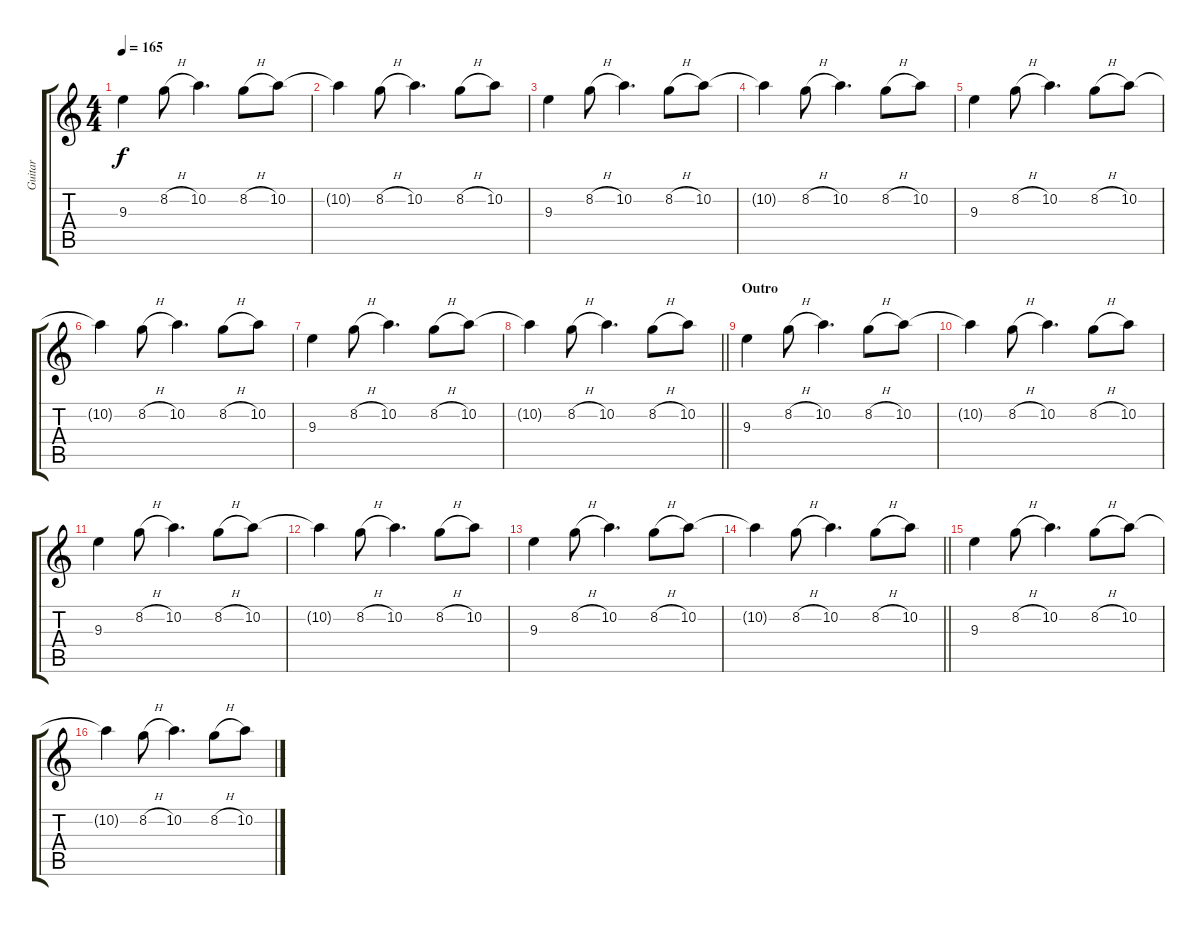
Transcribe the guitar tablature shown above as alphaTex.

\track ("Guitar" "Guitar") {instrument acousticguitarsteel}
\staff {score tabs}
\tuning (E4 B3 G3 D3 A2 E2) {hide}
\ts (4 4)
\tempo 165
\clef g2
\ks c
9.3.4{dy f} 8.2{h}.8 10.2.4{d} 8.2{h}.8 10.2.8 |
10.2{t}.4 8.2{h}.8 10.2.4{d} 8.2{h}.8 10.2.8 |
9.3.4 8.2{h}.8 10.2.4{d} 8.2{h}.8 10.2.8 |
10.2{t}.4 8.2{h}.8 10.2.4{d} 8.2{h}.8 10.2.8 |
9.3.4 8.2{h}.8 10.2.4{d} 8.2{h}.8 10.2.8 |
10.2{t}.4 8.2{h}.8 10.2.4{d} 8.2{h}.8 10.2.8 |
9.3.4 8.2{h}.8 10.2.4{d} 8.2{h}.8 10.2.8 |
\barLineRight lightlight
10.2{t}.4 8.2{h}.8 10.2.4{d} 8.2{h}.8 10.2.8 |
\section ("" "Outro")
9.3.4 8.2{h}.8 10.2.4{d} 8.2{h}.8 10.2.8 |
10.2{t}.4 8.2{h}.8 10.2.4{d} 8.2{h}.8 10.2.8 |
9.3.4 8.2{h}.8 10.2.4{d} 8.2{h}.8 10.2.8 |
10.2{t}.4 8.2{h}.8 10.2.4{d} 8.2{h}.8 10.2.8 |
9.3.4 8.2{h}.8 10.2.4{d} 8.2{h}.8 10.2.8 |
\barLineRight lightlight
10.2{t}.4 8.2{h}.8 10.2.4{d} 8.2{h}.8 10.2.8 |
9.3.4 8.2{h}.8 10.2.4{d} 8.2{h}.8 10.2.8 |
10.2{t}.4 8.2{h}.8 10.2.4{d} 8.2{h}.8 10.2.8
